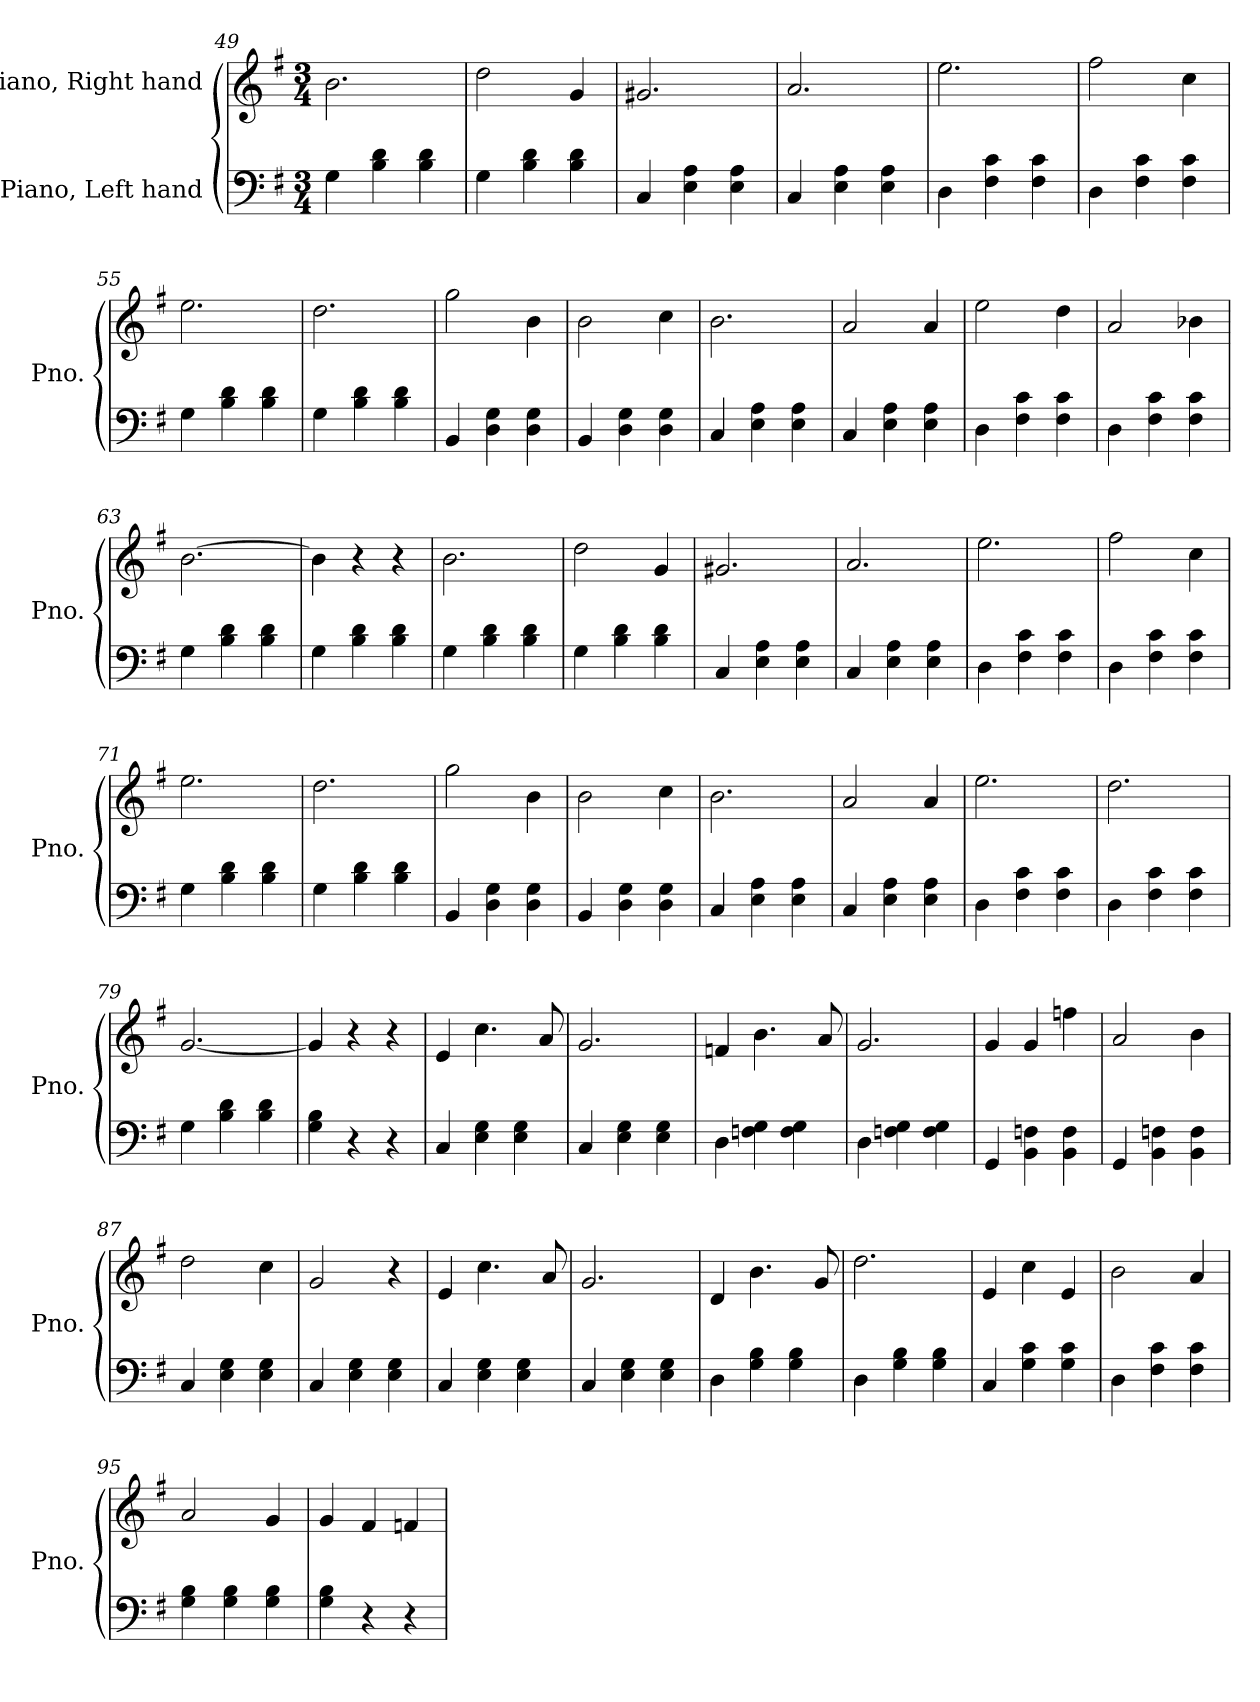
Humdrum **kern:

**kern	**kern
*part2	*part1
*staff2	*staff1
*I"Piano, Left hand	*I"Piano, Right hand
*I'Pno.	*I'Pno.
*clefF4	*clefG2
*k[f#]	*k[f#]
*M3/4	*M3/4
=49	=49
4G\	2.b\
4B\ 4d\	.
4B\ 4d\	.
=50	=50
4G\	2dd\
4B\ 4d\	.
4B\ 4d\	4g/
=51	=51
4C/	2.g#X/
4E\ 4A\	.
4E\ 4A\	.
=52	=52
4C/	2.a/
4E\ 4A\	.
4E\ 4A\	.
=53	=53
4D\	2.ee\
4F#\ 4c\	.
4F#\ 4c\	.
=54	=54
4D\	2ff#\
4F#\ 4c\	.
4F#\ 4c\	4cc\
!!LO:PB:g=z
=55	=55
4G\	2.ee\
4B\ 4d\	.
4B\ 4d\	.
=56	=56
4G\	2.dd\
4B\ 4d\	.
4B\ 4d\	.
=57	=57
4BB/	2gg\
4D\ 4G\	.
4D\ 4G\	4b\
=58	=58
4BB/	2b\
4D\ 4G\	.
4D\ 4G\	4cc\
=59	=59
4C/	2.b\
4E\ 4A\	.
4E\ 4A\	.
=60	=60
4C/	2a/
4E\ 4A\	.
4E\ 4A\	4a/
=61	=61
4D\	2ee\
4F#\ 4c\	.
4F#\ 4c\	4dd\
=62	=62
4D\	2a/
4F#\ 4c\	.
4F#\ 4c\	4b-X\
=63	=63
4G\	[2.b\
4B\ 4d\	.
4B\ 4d\	.
!!LO:LB:g=z
=64	=64
4G\	4b\]
4B\ 4d\	4r
4B\ 4d\	4r
=65	=65
4G\	2.b\
4B\ 4d\	.
4B\ 4d\	.
=66	=66
4G\	2dd\
4B\ 4d\	.
4B\ 4d\	4g/
=67	=67
4C/	2.g#X/
4E\ 4A\	.
4E\ 4A\	.
=68	=68
4C/	2.a/
4E\ 4A\	.
4E\ 4A\	.
=69	=69
4D\	2.ee\
4F#\ 4c\	.
4F#\ 4c\	.
=70	=70
4D\	2ff#\
4F#\ 4c\	.
4F#\ 4c\	4cc\
=71	=71
4G\	2.ee\
4B\ 4d\	.
4B\ 4d\	.
=72	=72
4G\	2.dd\
4B\ 4d\	.
4B\ 4d\	.
!!LO:LB:g=z
=73	=73
4BB/	2gg\
4D\ 4G\	.
4D\ 4G\	4b\
=74	=74
4BB/	2b\
4D\ 4G\	.
4D\ 4G\	4cc\
=75	=75
4C/	2.b\
4E\ 4A\	.
4E\ 4A\	.
=76	=76
4C/	2a/
4E\ 4A\	.
4E\ 4A\	4a/
=77	=77
4D\	2.ee\
4F#\ 4c\	.
4F#\ 4c\	.
=78	=78
4D\	2.dd\
4F#\ 4c\	.
4F#\ 4c\	.
=79	=79
4G\	[2.g/
4B\ 4d\	.
4B\ 4d\	.
=80	=80
4G\ 4B\	4g/]
4r	4r
4r	4r
=81	=81
4C/	4e/
4E\ 4G\	4.cc\
4E\ 4G\	.
.	8a/
=82	=82
4C/	2.g/
4E\ 4G\	.
4E\ 4G\	.
!!LO:LB:g=z
=83	=83
4D\	4fn/
4Fn\ 4G\	4.b\
4F\ 4G\	.
.	8a/
=84	=84
4D\	2.g/
4Fn\ 4G\	.
4F\ 4G\	.
=85	=85
4GG/	4g/
4BB\ 4Fn\	4g/
4BB\ 4F\	4ffn\
=86	=86
4GG/	2a/
4BB\ 4Fn\	.
4BB\ 4F\	4b\
=87	=87
4C/	2dd\
4E\ 4G\	.
4E\ 4G\	4cc\
=88	=88
4C/	2g/
4E\ 4G\	.
4E\ 4G\	4r
=89	=89
4C/	4e/
4E\ 4G\	4.cc\
4E\ 4G\	.
.	8a/
=90	=90
4C/	2.g/
4E\ 4G\	.
4E\ 4G\	.
!!LO:LB:g=z
=91	=91
4D\	4d/
4G\ 4B\	4.b\
4G\ 4B\	.
.	8g/
=92	=92
4D\	2.dd\
4G\ 4B\	.
4G\ 4B\	.
=93	=93
4C/	4e/
4G\ 4c\	4cc\
4G\ 4c\	4e/
=94	=94
4D\	2b\
4F#\ 4c\	.
4F#\ 4c\	4a/
=95	=95
4G\ 4B\	2a/
4G\ 4B\	.
4G\ 4B\	4g/
=96	=96
4G\ 4B\	4g/
4r	4f#/
4r	4fn/
=	=
*-	*-
